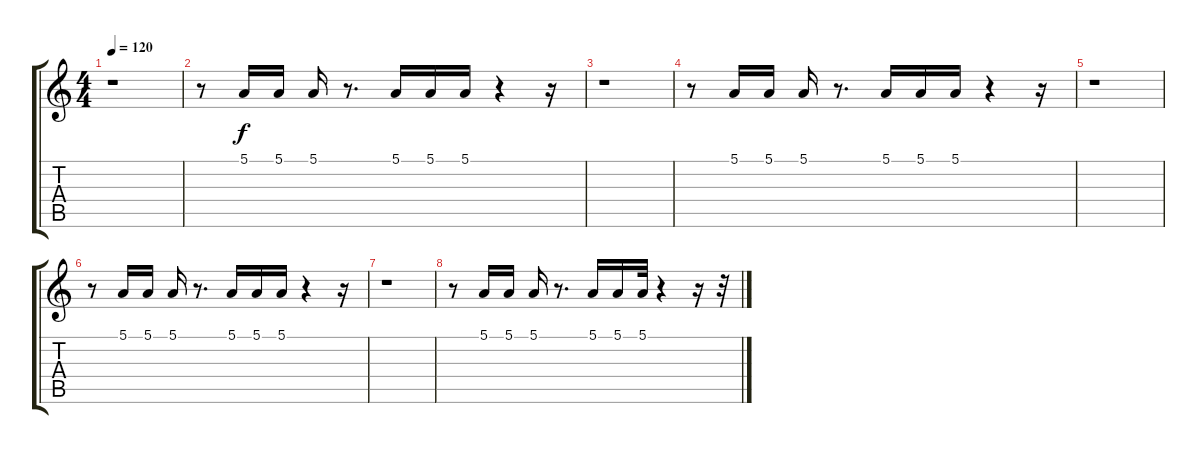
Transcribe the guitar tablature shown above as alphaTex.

\track "" {instrument kalimba}
\staff {score tabs}
\tuning (E4 B3 G3 D3 A2 E2) {hide}
\ts (4 4)
\tempo 120
\clef g2
\ks c
r.1{dy f} |
r.8 5.1.16 5.1.16 5.1.16 r.8{d} 5.1.16 5.1.16 5.1.16 r.4 r.16 |
r.1 |
r.8 5.1.16 5.1.16 5.1.16 r.8{d} 5.1.16 5.1.16 5.1.16 r.4 r.16 |
r.1 |
r.8 5.1.16 5.1.16 5.1.16 r.8{d} 5.1.16 5.1.16 5.1.16 r.4 r.16 |
r.1 |
r.8 5.1.16 5.1.16 5.1.16 r.8{d} 5.1.16 5.1.16 5.1.32 r.4 r.16 r.32
